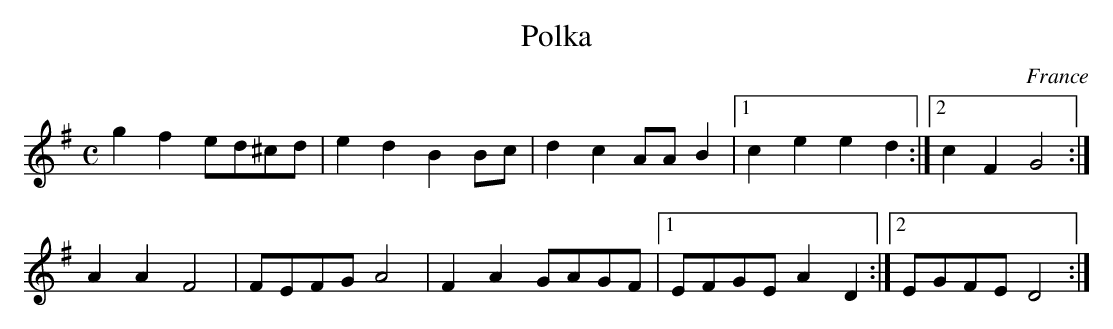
X:1
T:Polka
M:C
O:France
K:G
g2f2ed^cd|e2d2B2Bc|d2c2AAB2\
|1c2e2e2d2:|2c2F2G4:|
A2A2F4|FEFGA4|F2A2GAGF|1EFGEA2D2:|2EGFED4:|
